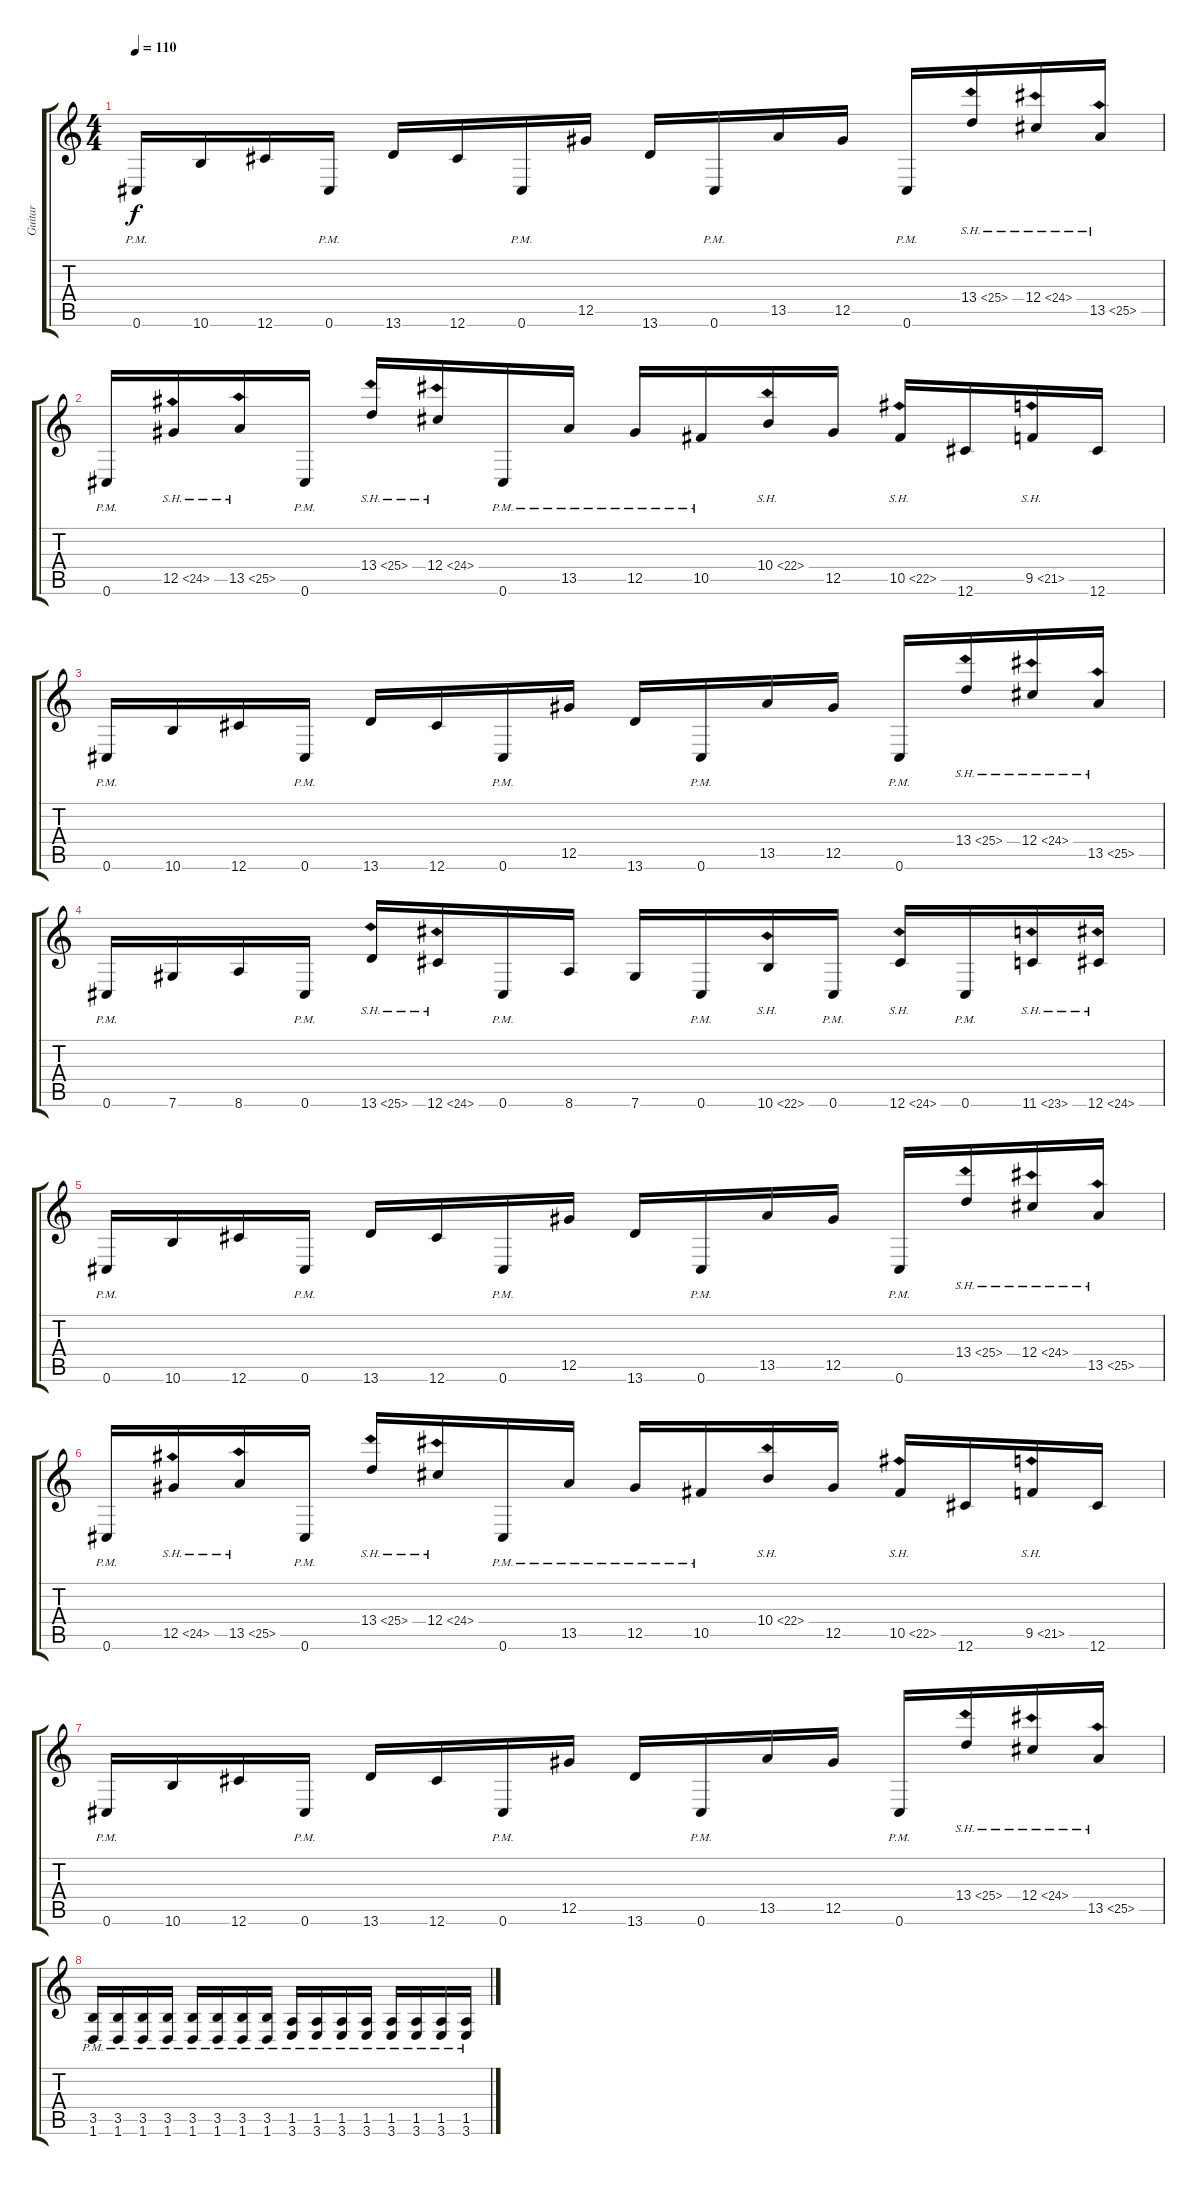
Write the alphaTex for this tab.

\track ("Guitar" "Guitar") {instrument distortionguitar}
\staff {score tabs}
\tuning (Eb4 Bb3 Gb3 Db3 Ab2 Db2) {hide}
\ts (4 4)
\tempo 110
\clef g2
\ks c
0.6{pm}.16{dy f instrument distortionguitar} 10.6.16 12.6.16 0.6{pm}.16 13.6.16 12.6.16 0.6{pm}.16 12.5.16 13.6.16 0.6{pm}.16 13.5.16 12.5.16 0.6{pm}.16 13.4{sh 12}.16 12.4{sh 12}.16 13.5{sh 12}.16 |
0.6{pm}.16 12.5{sh 12}.16 13.5{sh 12}.16 0.6{pm}.16 13.4{sh 12}.16 12.4{sh 12}.16 0.6{pm}.16 13.5{pm}.16 12.5{pm}.16 10.5{pm}.16 10.4{sh 12}.16 12.5.16 10.5{sh 12}.16 12.6.16 9.5{sh 12}.16 12.6.16 |
0.6{pm}.16 10.6.16 12.6.16 0.6{pm}.16 13.6.16 12.6.16 0.6{pm}.16 12.5.16 13.6.16 0.6{pm}.16 13.5.16 12.5.16 0.6{pm}.16 13.4{sh 12}.16 12.4{sh 12}.16 13.5{sh 12}.16 |
0.6{pm}.16 7.6.16 8.6.16 0.6{pm}.16 13.6{sh 12}.16 12.6{sh 12}.16 0.6{pm}.16 8.6.16 7.6.16 0.6{pm}.16 10.6{sh 12}.16 0.6{pm}.16 12.6{sh 12}.16 0.6{pm}.16 11.6{sh 12}.16 12.6{sh 12}.16 |
0.6{pm}.16 10.6.16 12.6.16 0.6{pm}.16 13.6.16 12.6.16 0.6{pm}.16 12.5.16 13.6.16 0.6{pm}.16 13.5.16 12.5.16 0.6{pm}.16 13.4{sh 12}.16 12.4{sh 12}.16 13.5{sh 12}.16 |
0.6{pm}.16 12.5{sh 12}.16 13.5{sh 12}.16 0.6{pm}.16 13.4{sh 12}.16 12.4{sh 12}.16 0.6{pm}.16 13.5{pm}.16 12.5{pm}.16 10.5{pm}.16 10.4{sh 12}.16 12.5.16 10.5{sh 12}.16 12.6.16 9.5{sh 12}.16 12.6.16 |
0.6{pm}.16 10.6.16 12.6.16 0.6{pm}.16 13.6.16 12.6.16 0.6{pm}.16 12.5.16 13.6.16 0.6{pm}.16 13.5.16 12.5.16 0.6{pm}.16 13.4{sh 12}.16 12.4{sh 12}.16 13.5{sh 12}.16 |
(3.5{pm} 1.6{pm}).16 (3.5{pm} 1.6{pm}).16 (3.5{pm} 1.6{pm}).16 (3.5{pm} 1.6{pm}).16 (3.5{pm} 1.6{pm}).16 (3.5{pm} 1.6{pm}).16 (3.5{pm} 1.6{pm}).16 (3.5{pm} 1.6{pm}).16 (1.5{pm} 3.6{pm}).16 (1.5{pm} 3.6{pm}).16 (1.5{pm} 3.6{pm}).16 (1.5{pm} 3.6{pm}).16 (1.5{pm} 3.6{pm}).16 (1.5{pm} 3.6{pm}).16 (1.5{pm} 3.6{pm}).16 (1.5{pm} 3.6{pm}).16
